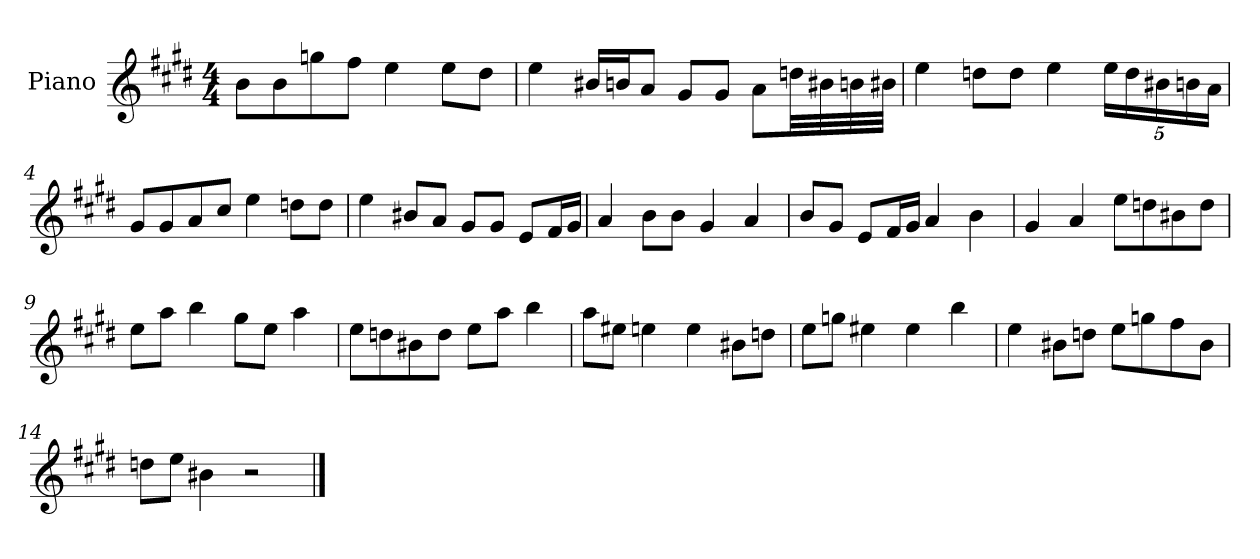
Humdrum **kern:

**kern
*part1
*staff1
*I"Piano
*I'P-no
*clefG2
*k[f#c#g#d#]
*M4/4
*MM90
=1
8b\L
8b\
8ggn\
8ff#\J
4ee\
8ee\L
8dd#\J
=2
4ee\
16b#X/LL
16bn/J
8a/J
8g#/L
8g#/J
8a\L
32ddn\LL
32b#X\
32bn\
32b#X\JJJ
=3
4ee\
8ddn\L
8dd\J
4ee\
*Xbrackettup
20ee\LL
20dd\
20b#X\
20bn\
20a\JJ
!!LO:LB:g=z
=4
8g#/L
8g#/
8a/
8cc#/J
4ee\
8ddn\L
8dd\J
=5
4ee\
8b#X/L
8a/J
8g#/L
8g#/J
8e/L
16f#/L
16g#/JJ
=6
4a/
8b\L
8b\J
4g#/
4a/
=7
8b/L
8g#/J
8e/L
16f#/L
16g#/JJ
4a/
4b\
=8
4g#/
4a/
8ee\L
8ddn\
8b#X\
8dd\J
!!LO:LB:g=z
=9
8ee\L
8aa\J
4bb\
8gg#\L
8ee\J
4aa\
=10
8ee\L
8ddn\
8b#X\
8dd\J
8ee\L
8aa\J
4bb\
=11
8aa\L
8ee#X\J
4een\
4ee\
8b#X\L
8ddn\J
=12
8ee\L
8ggn\J
4ee#X\
4ee#\
4bb\
=13
4ee\
8b#X\L
8ddn\J
8ee\L
8ggn\
8ff#\
8b#\J
!!LO:LB:g=z
=14
8ddn\L
8ee\J
4b#X\
2r
==
*-
